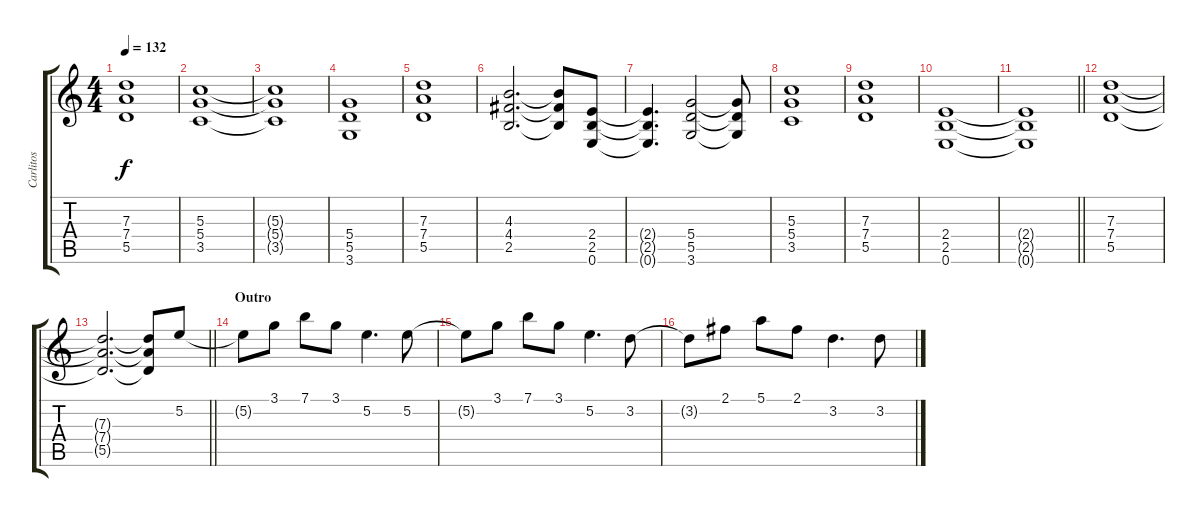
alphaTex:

\track ("Carlitos" "Carlitos") {instrument distortionguitar}
\staff {score tabs}
\tuning (E4 B3 G3 D3 A2 E2) {hide}
\ts (4 4)
\tempo 132
\clef g2
\ks c
(7.3 7.4 5.5).1{dy f} |
(5.3 5.4 3.5).1 |
(5.3{t} 5.4{t} 3.5{t}).1 |
(5.4 5.5 3.6).1 |
(7.3 7.4 5.5).1 |
(4.3 4.4 2.5).2{d} (4.3{t} 4.4{t} 2.5{t}).8 (2.4 2.5 0.6).8 |
(2.4{t} 2.5{t} 0.6{t}).4{d} (5.4 5.5 3.6).2 (5.4{t} 5.5{t} 3.6{t}).8 |
(5.3 5.4 3.5).1 |
(7.3 7.4 5.5).1 |
(2.4 2.5 0.6).1 |
\barLineRight lightlight
(2.4{t} 2.5{t} 0.6{t}).1 |
(7.3 7.4 5.5).1 |
\barLineRight lightlight
(7.3{t} 7.4{t} 5.5{t}).2{d} (7.3{t} 7.4{t} 5.5{t}).8 5.2.8 |
\section ("" "Outro")
5.2{t}.8 3.1.8 7.1.8 3.1.8 5.2.4{d} 5.2.8 |
5.2{t}.8 3.1.8 7.1.8 3.1.8 5.2.4{d} 3.2.8 |
3.2{t}.8 2.1.8 5.1.8 2.1.8 3.2.4{d} 3.2.8
